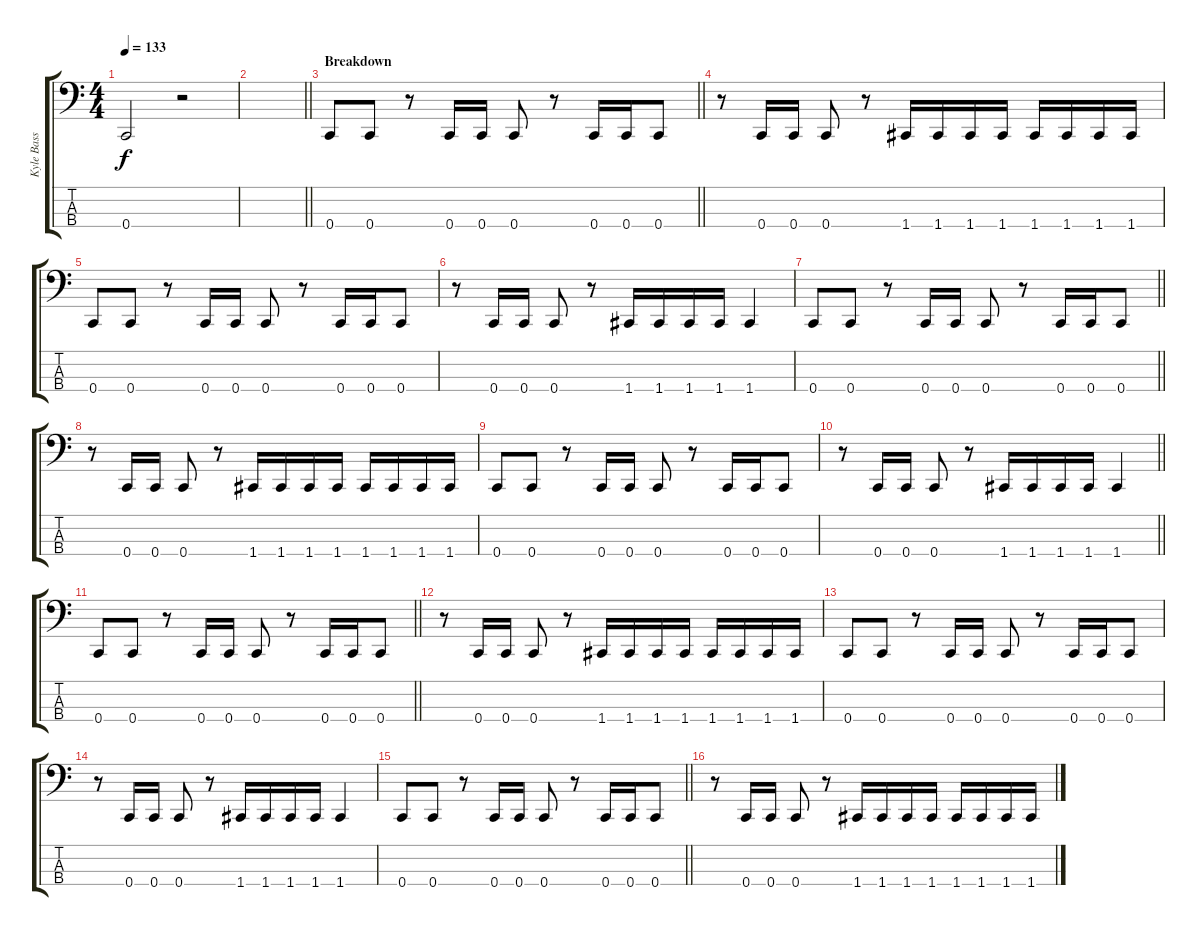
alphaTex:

\track ("Kyle Bass" "Kyle Bass") {instrument electricbasspick}
\staff {score tabs}
\tuning (F2 C2 G1 C1) {hide}
\ts (4 4)
\tempo 133
\clef f4
\ks c
0.4{t}.2{dy f} r.2 |
\barLineRight lightlight
|
\section ("" "Breakdown")
\barLineRight lightlight
0.4.8 0.4.8 r.8 0.4.16 0.4.16 0.4.8 r.8 0.4.16 0.4.16 0.4.8 |
r.8 0.4.16 0.4.16 0.4.8 r.8 1.4.16 1.4.16 1.4.16 1.4.16 1.4.16 1.4.16 1.4.16 1.4.16 |
0.4.8 0.4.8 r.8 0.4.16 0.4.16 0.4.8 r.8 0.4.16 0.4.16 0.4.8 |
r.8 0.4.16 0.4.16 0.4.8 r.8 1.4.16 1.4.16 1.4.16 1.4.16 1.4.4 |
\barLineRight lightlight
0.4.8 0.4.8 r.8 0.4.16 0.4.16 0.4.8 r.8 0.4.16 0.4.16 0.4.8 |
r.8 0.4.16 0.4.16 0.4.8 r.8 1.4.16 1.4.16 1.4.16 1.4.16 1.4.16 1.4.16 1.4.16 1.4.16 |
0.4.8 0.4.8 r.8 0.4.16 0.4.16 0.4.8 r.8 0.4.16 0.4.16 0.4.8 |
\barLineRight lightlight
r.8 0.4.16 0.4.16 0.4.8 r.8 1.4.16 1.4.16 1.4.16 1.4.16 1.4.4 |
\section ("" "")
\barLineRight lightlight
0.4.8 0.4.8 r.8 0.4.16 0.4.16 0.4.8 r.8 0.4.16 0.4.16 0.4.8 |
r.8 0.4.16 0.4.16 0.4.8 r.8 1.4.16 1.4.16 1.4.16 1.4.16 1.4.16 1.4.16 1.4.16 1.4.16 |
0.4.8 0.4.8 r.8 0.4.16 0.4.16 0.4.8 r.8 0.4.16 0.4.16 0.4.8 |
r.8 0.4.16 0.4.16 0.4.8 r.8 1.4.16 1.4.16 1.4.16 1.4.16 1.4.4 |
\barLineRight lightlight
0.4.8 0.4.8 r.8 0.4.16 0.4.16 0.4.8 r.8 0.4.16 0.4.16 0.4.8 |
r.8 0.4.16 0.4.16 0.4.8 r.8 1.4.16 1.4.16 1.4.16 1.4.16 1.4.16 1.4.16 1.4.16 1.4.16
